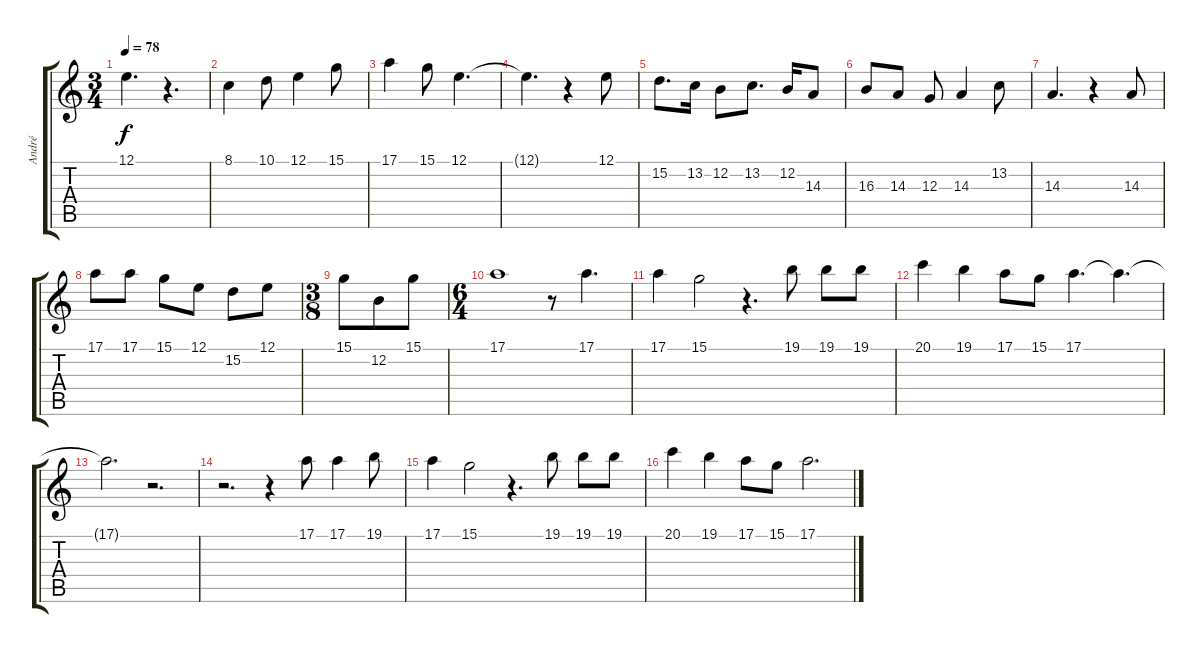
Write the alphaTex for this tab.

\track ("André" "André") {instrument lead6voice}
\staff {score tabs}
\tuning (E4 B3 G3 D3 A2 E2) {hide}
\ts (3 4)
\tempo 78
\clef g2
\ks c
12.1{t}.4{d dy f} r.4{d} |
8.1.4 10.1.8 12.1.4 15.1.8 |
17.1.4 15.1.8 12.1.4{d} |
12.1{t}.4{d} r.4 12.1.8 |
15.2.8{d} 13.2.16 12.2.8 13.2.8{d} 12.2.16 14.3.8 |
16.3.8 14.3.8 12.3.8 14.3.4 13.2.8 |
14.3.4{d} r.4 14.3.8 |
17.1.8 17.1.8 15.1.8 12.1.8 15.2.8 12.1.8 |
\ts (3 8)
15.1.8 12.2.8 15.1.8 |
\ts (6 4)
17.1.1 r.8 17.1.4{d} |
17.1.4 15.1.2 r.4{d} 19.1.8 19.1.8 19.1.8 |
20.1.4 19.1.4 17.1.8 15.1.8 17.1.4{d} 17.1{t}.4{d} |
17.1{t}.2{d} r.2{d} |
r.2{d} r.4 17.1.8 17.1.4 19.1.8 |
17.1.4 15.1.2 r.4{d} 19.1.8 19.1.8 19.1.8 |
20.1.4 19.1.4 17.1.8 15.1.8 17.1.2{d}
